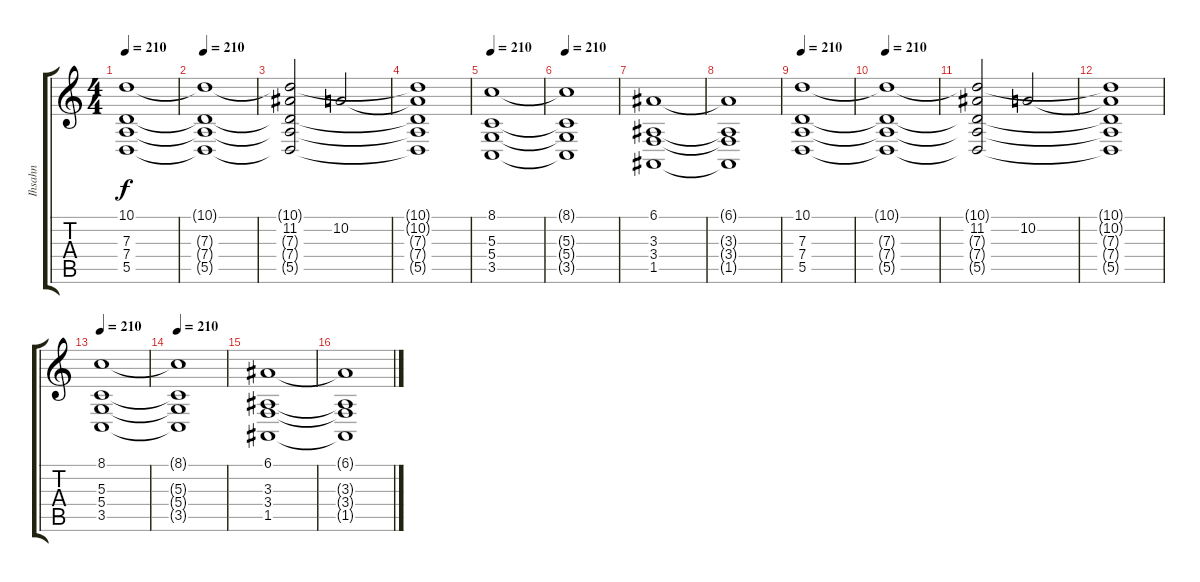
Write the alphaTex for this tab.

\track ("Ihsahn" "Ihsahn") {instrument stringensemble1}
\staff {score tabs}
\tuning (E4 B3 G3 D3 A2 E2) {hide}
\ts (4 4)
\tempo 210
\clef g2
\ks c
(10.1 7.3 7.4 5.5).1{dy f} |
\tempo 210
(10.1{t} 7.3{t} 7.4{t} 5.5{t}).1 |
(10.1{t} 11.2 7.3{t} 7.4{t} 5.5{t}).2 10.2.2 |
(10.1{t} 10.2{t} 7.3{t} 7.4{t} 5.5{t}).1 |
\tempo 210
(8.1 5.3 5.4 3.5).1 |
\tempo 210
(8.1{t} 5.3{t} 5.4{t} 3.5{t}).1 |
(6.1 3.3 3.4 1.5).1 |
(6.1{t} 3.3{t} 3.4{t} 1.5{t}).1 |
\tempo 210
(10.1 7.3 7.4 5.5).1 |
\tempo 210
(10.1{t} 7.3{t} 7.4{t} 5.5{t}).1 |
(10.1{t} 11.2 7.3{t} 7.4{t} 5.5{t}).2 10.2.2 |
(10.1{t} 10.2{t} 7.3{t} 7.4{t} 5.5{t}).1 |
\tempo 210
(8.1 5.3 5.4 3.5).1 |
\tempo 210
(8.1{t} 5.3{t} 5.4{t} 3.5{t}).1 |
(6.1 3.3 3.4 1.5).1 |
(6.1{t} 3.3{t} 3.4{t} 1.5{t}).1
